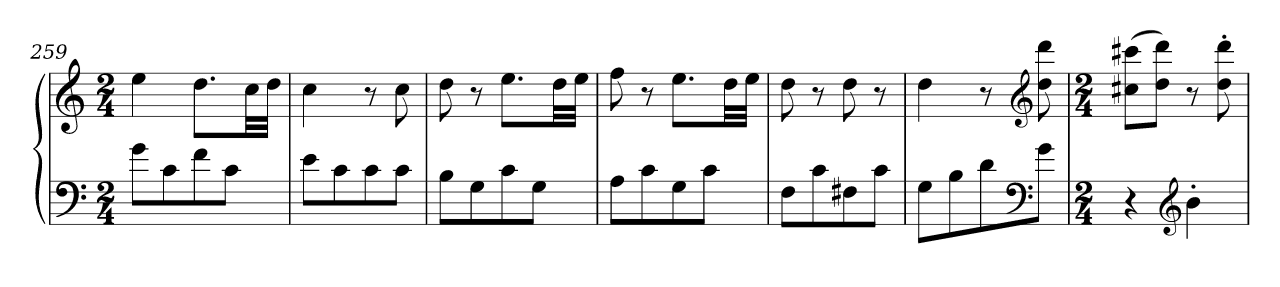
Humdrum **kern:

**kern	**kern
*part1	*part1
*staff2	*staff1
*clefF4	*clefG2
*k[]	*k[]
*C:	*C:
*M2/4	*M2/4
=259	=259
8gL	4ee
8c	.
8f	8.ddL
8cJ	.
.	32ccLL
.	32ddJJJ
=260	=260
8eL	4cc
8c	.
8c	8r
8cJ	8cc
=261	=261
8BL	8dd
8G	8r
8c	8.eeL
8GJ	.
.	32ddLL
.	32eeJJJ
=262	=262
8AL	8ff
8c	8r
8G	8.eeL
8cJ	.
.	32ddLL
.	32eeJJJ
=263	=263
8FL	8dd
8c	8r
8F#X	8dd
8cJ	8r
=264	=264
8GL	4dd
8B	.
8d	8r
*clefF4	*clefG2
*k[]	*k[]
*C:	*C:
8gJ	8dd 8ddd
=265	=265
*M2/4	*M2/4
4r	(8cc#X 8ccc#XL
.	8dd 8dddJ)
*clefG2	*
4b'	8r
.	8dd' 8ddd'
=	=
*-	*-
